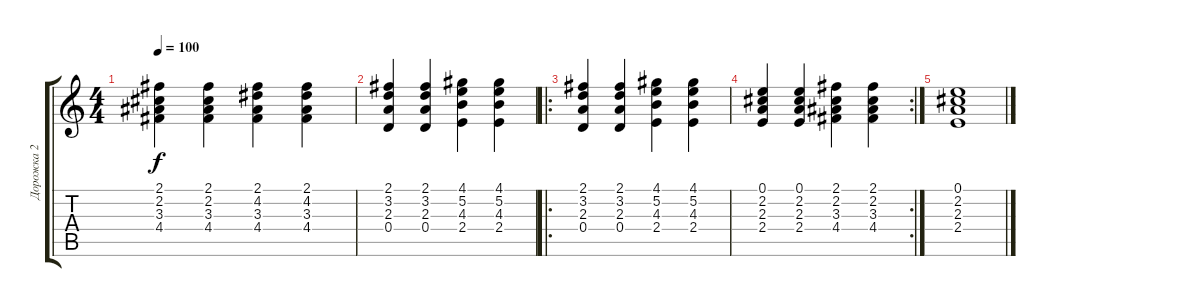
\track ("Дорожка 2" "Дорожка 2") {instrument electricguitarmuted}
\staff {score tabs}
\tuning (E4 B3 G3 D3 A2 E2) {hide}
\ts (4 4)
\tempo 100
\clef g2
\ks c
(2.1 2.2 3.3 4.4).4{dy f} (2.1 2.2 3.3 4.4).4 (2.1 4.2 3.3 4.4).4 (2.1 4.2 3.3 4.4).4 |
(2.1 3.2 2.3 0.4).4 (2.1 3.2 2.3 0.4).4 (4.1 5.2 4.3 2.4).4 (4.1 5.2 4.3 2.4).4 |
\ro
(2.1 3.2 2.3 0.4).4 (2.1 3.2 2.3 0.4).4 (4.1 5.2 4.3 2.4).4 (4.1 5.2 4.3 2.4).4 |
\rc 2
(0.1 2.2 2.3 2.4).4 (0.1 2.2 2.3 2.4).4 (2.1 2.2 3.3 4.4).4 (2.1 2.2 3.3 4.4).4 |
(0.1 2.2 2.3 2.4).1
